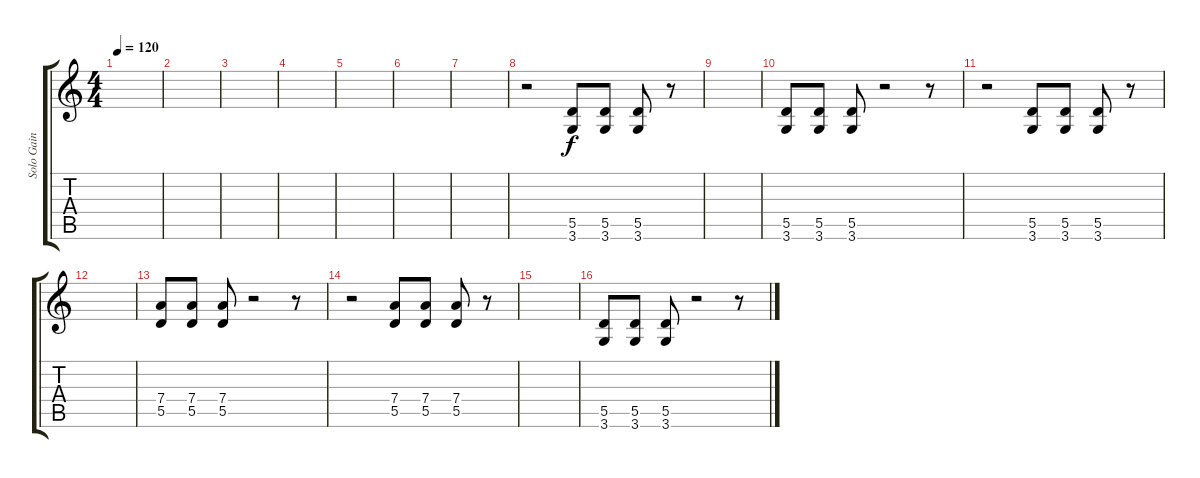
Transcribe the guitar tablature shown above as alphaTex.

\track ("Solo Gain" "Solo Gain") {instrument overdrivenguitar}
\staff {score tabs}
\tuning (E4 B3 G3 D3 A2 E2) {hide}
\ts (4 4)
\tempo 120
\clef g2
\ks c
|
|
|
|
|
|
|
r.2 (5.5 3.6).8 (5.5 3.6).8 (5.5 3.6).8 r.8 |
|
(5.5 3.6).8 (5.5 3.6).8 (5.5 3.6).8 r.2 r.8 |
r.2 (5.5 3.6).8 (5.5 3.6).8 (5.5 3.6).8 r.8 |
|
(7.4 5.5).8 (7.4 5.5).8 (7.4 5.5).8 r.2 r.8 |
r.2 (7.4 5.5).8 (7.4 5.5).8 (7.4 5.5).8 r.8 |
|
(5.5 3.6).8 (5.5 3.6).8 (5.5 3.6).8 r.2 r.8
